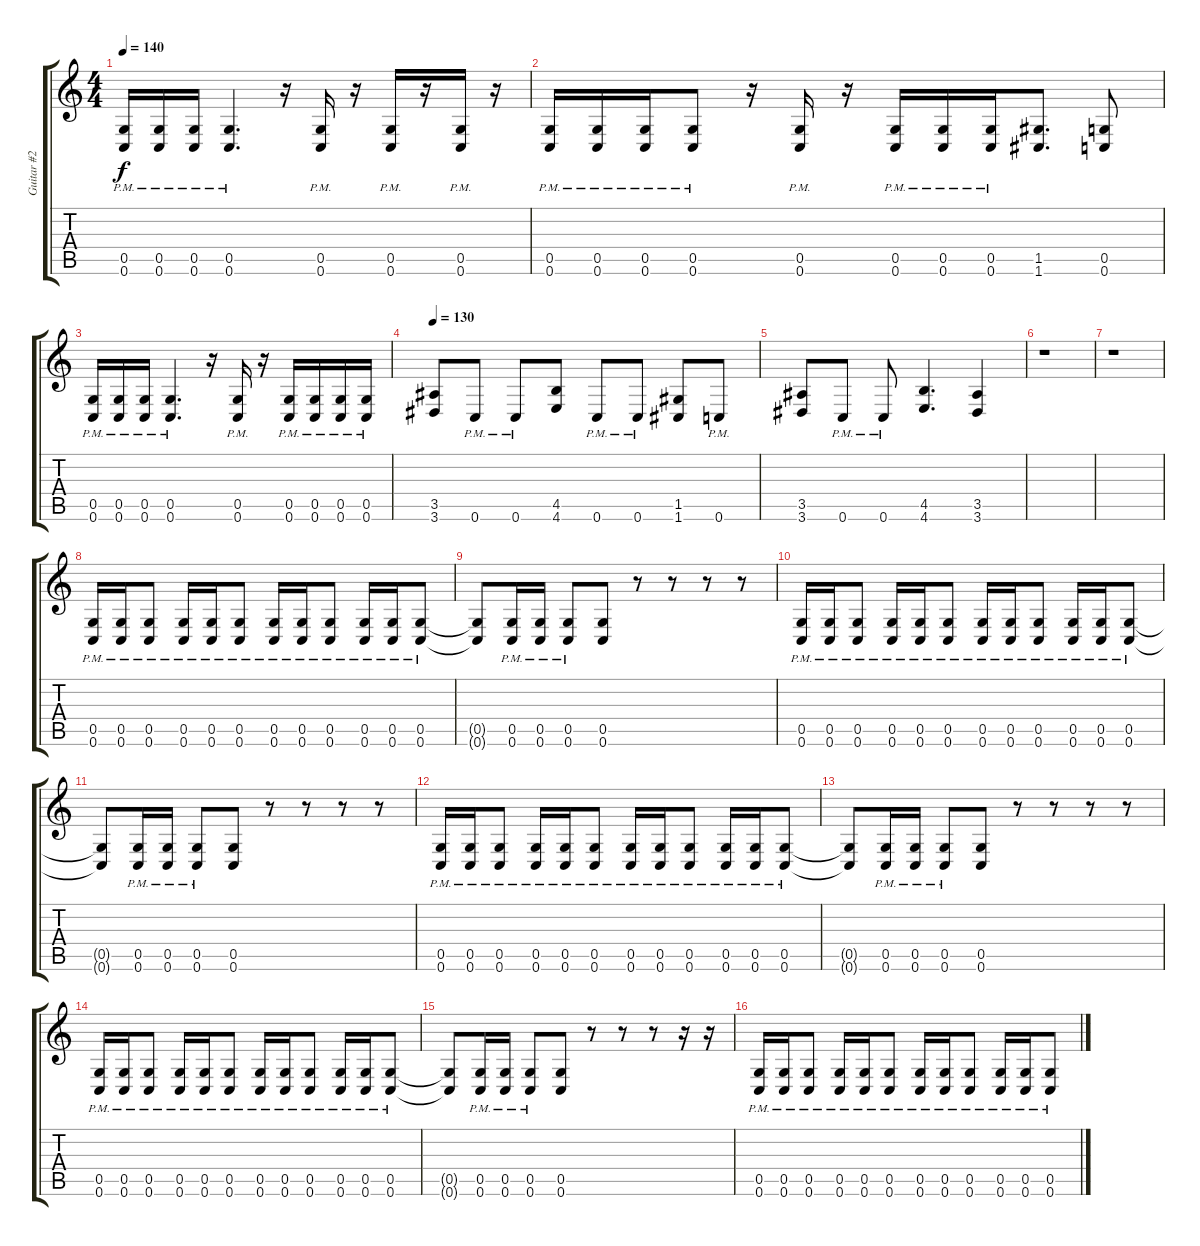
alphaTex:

\track ("Guitar #2" "Guitar #2") {instrument distortionguitar}
\staff {score tabs}
\tuning (D4 A3 F3 C3 G2 C2) {hide}
\ts (4 4)
\tempo 140
\clef g2
\ks c
(0.5{pm} 0.6{pm}).16{dy f} (0.5{pm} 0.6{pm}).16 (0.5{pm} 0.6{pm}).16 (0.5{pm} 0.6{pm}).4{d} r.16 (0.5{pm} 0.6{pm}).16 r.16 (0.5{pm} 0.6{pm}).16 r.16 (0.5{pm} 0.6{pm}).16 r.16 |
(0.5{pm} 0.6{pm}).16 (0.5{pm} 0.6{pm}).16 (0.5{pm} 0.6{pm}).16 (0.5{pm} 0.6{pm}).8 r.16 (0.5{pm} 0.6{pm}).16 r.16 (0.5{pm} 0.6{pm}).16 (0.5{pm} 0.6{pm}).16 (0.5{pm} 0.6{pm}).16 (1.5 1.6).8{d} (0.5 0.6).8 |
(0.5{pm} 0.6{pm}).16 (0.5{pm} 0.6{pm}).16 (0.5{pm} 0.6{pm}).16 (0.5{pm} 0.6{pm}).4{d} r.16 (0.5{pm} 0.6{pm}).16 r.16 (0.5{pm} 0.6{pm}).16 (0.5{pm} 0.6{pm}).16 (0.5{pm} 0.6{pm}).16 (0.5{pm} 0.6{pm}).16 |
\tempo 130
(3.5 3.6).8 0.6{pm}.8 0.6{pm}.8 (4.5 4.6).8 0.6{pm}.8 0.6{pm}.8 (1.5 1.6).8 0.6{pm}.8 |
(3.5 3.6).8 0.6{pm}.8 0.6{pm}.8 (4.5 4.6).4{d} (3.5 3.6).4 |
r.1 |
r.1 |
(0.5{pm} 0.6{pm}).16 (0.5{pm} 0.6{pm}).16 (0.5{pm} 0.6{pm}).8 (0.5{pm} 0.6{pm}).16 (0.5{pm} 0.6{pm}).16 (0.5{pm} 0.6{pm}).8 (0.5{pm} 0.6{pm}).16 (0.5{pm} 0.6{pm}).16 (0.5{pm} 0.6{pm}).8 (0.5{pm} 0.6{pm}).16 (0.5{pm} 0.6{pm}).16 (0.5{pm} 0.6{pm}).8 |
(0.5{t} 0.6{t}).8 (0.5{pm} 0.6{pm}).16 (0.5{pm} 0.6{pm}).16 (0.5{pm} 0.6{pm}).8 (0.5 0.6).8 r.8 r.8 r.8 r.8 |
(0.5{pm} 0.6{pm}).16 (0.5{pm} 0.6{pm}).16 (0.5{pm} 0.6{pm}).8 (0.5{pm} 0.6{pm}).16 (0.5{pm} 0.6{pm}).16 (0.5{pm} 0.6{pm}).8 (0.5{pm} 0.6{pm}).16 (0.5{pm} 0.6{pm}).16 (0.5{pm} 0.6{pm}).8 (0.5{pm} 0.6{pm}).16 (0.5{pm} 0.6{pm}).16 (0.5{pm} 0.6{pm}).8 |
(0.5{t} 0.6{t}).8 (0.5{pm} 0.6{pm}).16 (0.5{pm} 0.6{pm}).16 (0.5{pm} 0.6{pm}).8 (0.5 0.6).8 r.8 r.8 r.8 r.8 |
(0.5{pm} 0.6{pm}).16 (0.5{pm} 0.6{pm}).16 (0.5{pm} 0.6{pm}).8 (0.5{pm} 0.6{pm}).16 (0.5{pm} 0.6{pm}).16 (0.5{pm} 0.6{pm}).8 (0.5{pm} 0.6{pm}).16 (0.5{pm} 0.6{pm}).16 (0.5{pm} 0.6{pm}).8 (0.5{pm} 0.6{pm}).16 (0.5{pm} 0.6{pm}).16 (0.5{pm} 0.6{pm}).8 |
(0.5{t} 0.6{t}).8 (0.5{pm} 0.6{pm}).16 (0.5{pm} 0.6{pm}).16 (0.5{pm} 0.6{pm}).8 (0.5 0.6).8 r.8 r.8 r.8 r.8 |
(0.5{pm} 0.6{pm}).16 (0.5{pm} 0.6{pm}).16 (0.5{pm} 0.6{pm}).8 (0.5{pm} 0.6{pm}).16 (0.5{pm} 0.6{pm}).16 (0.5{pm} 0.6{pm}).8 (0.5{pm} 0.6{pm}).16 (0.5{pm} 0.6{pm}).16 (0.5{pm} 0.6{pm}).8 (0.5{pm} 0.6{pm}).16 (0.5{pm} 0.6{pm}).16 (0.5{pm} 0.6{pm}).8 |
(0.5{t} 0.6{t}).8 (0.5{pm} 0.6{pm}).16 (0.5{pm} 0.6{pm}).16 (0.5{pm} 0.6{pm}).8 (0.5 0.6).8 r.8 r.8 r.8 r.16 r.16 |
(0.5{pm} 0.6{pm}).16 (0.5{pm} 0.6{pm}).16 (0.5{pm} 0.6{pm}).8 (0.5{pm} 0.6{pm}).16 (0.5{pm} 0.6{pm}).16 (0.5{pm} 0.6{pm}).8 (0.5{pm} 0.6{pm}).16 (0.5{pm} 0.6{pm}).16 (0.5{pm} 0.6{pm}).8 (0.5{pm} 0.6{pm}).16 (0.5{pm} 0.6{pm}).16 (0.5{pm} 0.6{pm}).8
